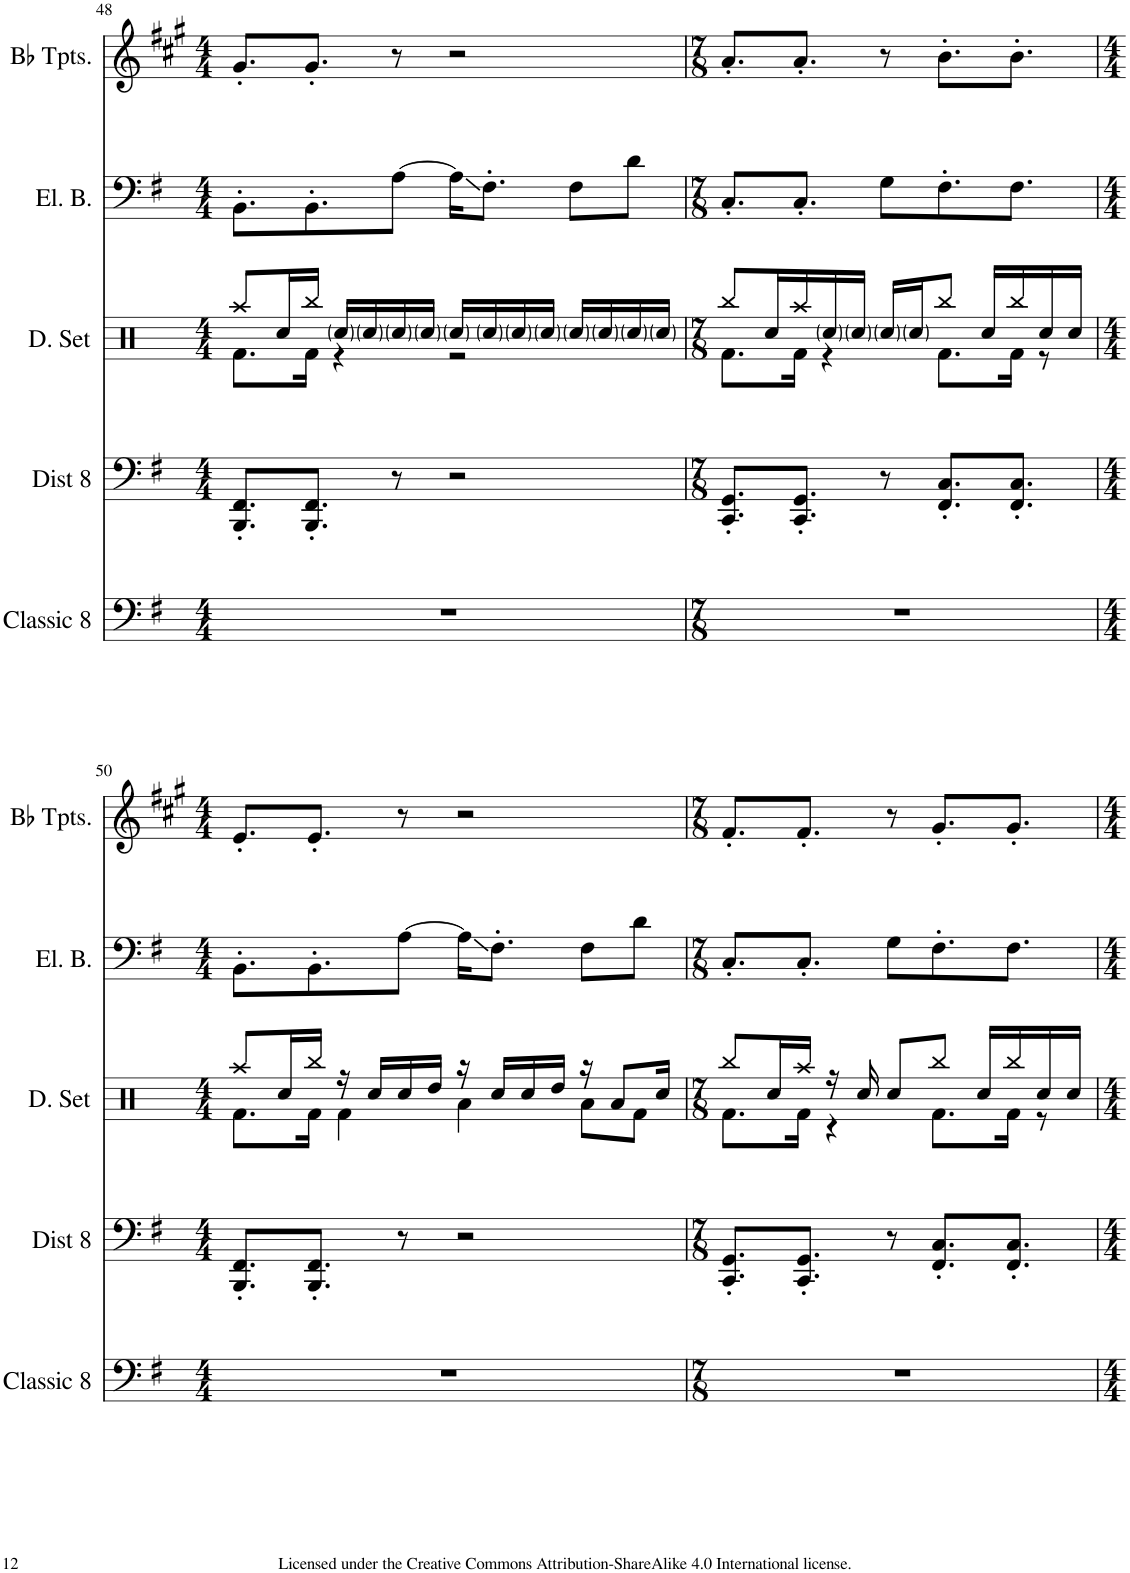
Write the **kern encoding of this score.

**kern	**kern	**kern	**kern	**kern
*part5	*part4	*part3	*part2	*part1
*staff5	*staff4	*staff3	*staff2	*staff1
*I"8-string Classical Guitar	*I"8-string Distorted Guitar	*I"Drumset	*I"5-str. Electric Bass	*I"Two Bb Trumpets
*I'Classic 8	*I'Dist 8	*I'D. Set	*I'El. B.	*I'Bb Tpts.
!!LO:PB:g=z
*clefF4	*clefF4	*clefX	*clefF4	*clefG2
*	*	*	*Trd7c12	*Trd1c2
*k[f#]	*k[f#]	*k[]	*k[f#]	*k[f#c#g#]
*M4/4	*M4/4	*M4/4	*M4/4	*M4/4
=48	=48	=48	=48	=48
*	*	*^	*	*
1r	8.BBB/' 8.FF#/'L	8Raa/L	8.Rf\L	8.BB'\L	8.g#'/L
.	.	16Rcc/L	.	.	.
.	8.BBB/' 8.FF#/'J	16Rbb/JJ	16Rf\Jk	8.BB'\	8.g#'/J
.	.	16Rcc/LL	4r	.	.
.	.	16Rcc/	.	.	.
.	8r	16Rcc/	.	[8A\J	8r
.	.	16Rcc/JJ	.	.	.
.	2r	16Rcc/LL	2r	16A\KL]	2r
.	.	16Rcc/	.	8.F#'\J	.
.	.	16Rcc/	.	.	.
.	.	16Rcc/JJ	.	.	.
.	.	16Rcc/LL	.	8F#\L	.
.	.	16Rcc/	.	.	.
.	.	16Rcc/	.	8d\J	.
.	.	16Rcc/JJ	.	.	.
=49	=49	=49	=49	=49	=49
*M7/8	*M7/8	*M7/8	*	*M7/8	*M7/8
2..r	8.CC/' 8.GG/'L	8Rbb/L	8.Rf\L	8.C'/L	8.a'/L
.	.	16Rcc/L	.	.	.
.	8.CC/' 8.GG/'J	16Raa/	16Rf\Jk	8.C'/J	8.a'/J
.	.	16Rcc/	4r	.	.
.	.	16Rcc/JJ	.	.	.
.	8r	16Rcc/LL	.	8G\L	8r
.	.	16Rcc/J	.	.	.
.	8.FF#/' 8.C/'L	8Rbb/J	8.Rf\L	8.F#'\	8.b'\L
.	.	16Rcc/LL	.	.	.
.	8.FF#/' 8.C/'J	16Rbb/	16Rf\Jk	8.F#\J	8.b'\J
.	.	16Rcc/	8r	.	.
.	.	16Rcc/JJ	.	.	.
!!LO:LB:g=z
=50	=50	=50	=50	=50	=50
*M4/4	*M4/4	*M4/4	*	*M4/4	*M4/4
1r	8.BBB/' 8.FF#/'L	8Raa/L	8.Rf\L	8.BB'\L	8.e'/L
.	.	16Rcc/L	.	.	.
.	8.BBB/' 8.FF#/'J	16Rbb/JJ	16Rf\Jk	8.BB'\	8.e'/J
.	.	16r	4Rf\	.	.
.	.	16Rcc/LL	.	.	.
.	8r	16Rcc/	.	[8A\J	8r
.	.	16Rdd/JJ	.	.	.
.	2r	16r	4Ra\	16A\KL]	2r
.	.	16Rcc/LL	.	8.F#'\J	.
.	.	16Rcc/	.	.	.
.	.	16Rdd/JJ	.	.	.
.	.	16r	8Ra\L	8F#\L	.
.	.	8Ra/L	.	.	.
.	.	.	8Rf\J	8d\J	.
.	.	16Rcc/Jk	.	.	.
=51	=51	=51	=51	=51	=51
*M7/8	*M7/8	*M7/8	*	*M7/8	*M7/8
2..r	8.CC/' 8.GG/'L	8Rbb/L	8.Rf\L	8.C'/L	8.f#'/L
.	.	16Rcc/L	.	.	.
.	8.CC/' 8.GG/'J	16Raa/JJ	16Rf\Jk	8.C'/J	8.f#'/J
.	.	16r	4r	.	.
.	.	16Rcc/	.	.	.
.	8r	8Rcc/L	.	8G\L	8r
.	8.FF#/' 8.C/'L	8Rbb/J	8.Rf\L	8.F#'\	8.g#'/L
.	.	16Rcc/LL	.	.	.
.	8.FF#/' 8.C/'J	16Rbb/	16Rf\Jk	8.F#\J	8.g#'/J
.	.	16Rcc/	8r	.	.
.	.	16Rcc/JJ	.	.	.
*	*	*v	*v	*	*
=	=	=	=	=
*-	*-	*-	*-	*-
